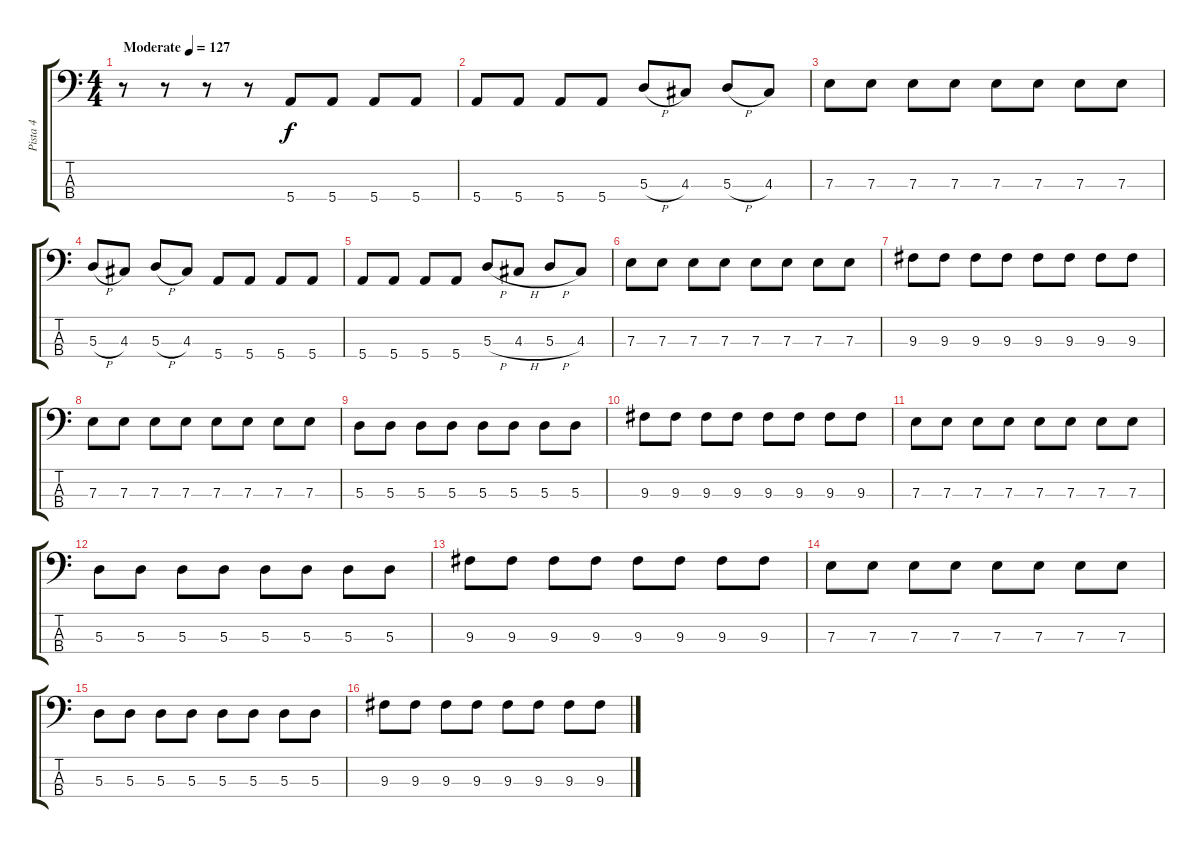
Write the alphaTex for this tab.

\track ("Pista 4" "Pista 4") {instrument electricbassfinger}
\staff {score tabs}
\tuning (G2 D2 A1 E1) {hide}
\ts (4 4)
\tempo (127 "Moderate")
\clef f4
\ks c
r.8{dy f instrument electricbassfinger} r.8 r.8 r.8 5.4.8 5.4.8 5.4.8 5.4.8 |
5.4.8 5.4.8 5.4.8 5.4.8 5.3{h}.8 4.3.8 5.3{h}.8 4.3.8 |
7.3.8 7.3.8 7.3.8 7.3.8 7.3.8 7.3.8 7.3.8 7.3.8 |
5.3{h}.8 4.3.8 5.3{h}.8 4.3.8 5.4.8 5.4.8 5.4.8 5.4.8 |
5.4.8 5.4.8 5.4.8 5.4.8 5.3{h}.8 4.3{h}.8 5.3{h}.8 4.3.8 |
7.3.8 7.3.8 7.3.8 7.3.8 7.3.8 7.3.8 7.3.8 7.3.8 |
9.3.8 9.3.8 9.3.8 9.3.8 9.3.8 9.3.8 9.3.8 9.3.8 |
7.3.8 7.3.8 7.3.8 7.3.8 7.3.8 7.3.8 7.3.8 7.3.8 |
5.3.8 5.3.8 5.3.8 5.3.8 5.3.8 5.3.8 5.3.8 5.3.8 |
9.3.8 9.3.8 9.3.8 9.3.8 9.3.8 9.3.8 9.3.8 9.3.8 |
7.3.8 7.3.8 7.3.8 7.3.8 7.3.8 7.3.8 7.3.8 7.3.8 |
5.3.8 5.3.8 5.3.8 5.3.8 5.3.8 5.3.8 5.3.8 5.3.8 |
9.3.8 9.3.8 9.3.8 9.3.8 9.3.8 9.3.8 9.3.8 9.3.8 |
7.3.8 7.3.8 7.3.8 7.3.8 7.3.8 7.3.8 7.3.8 7.3.8 |
5.3.8 5.3.8 5.3.8 5.3.8 5.3.8 5.3.8 5.3.8 5.3.8 |
9.3.8 9.3.8 9.3.8 9.3.8 9.3.8 9.3.8 9.3.8 9.3.8
